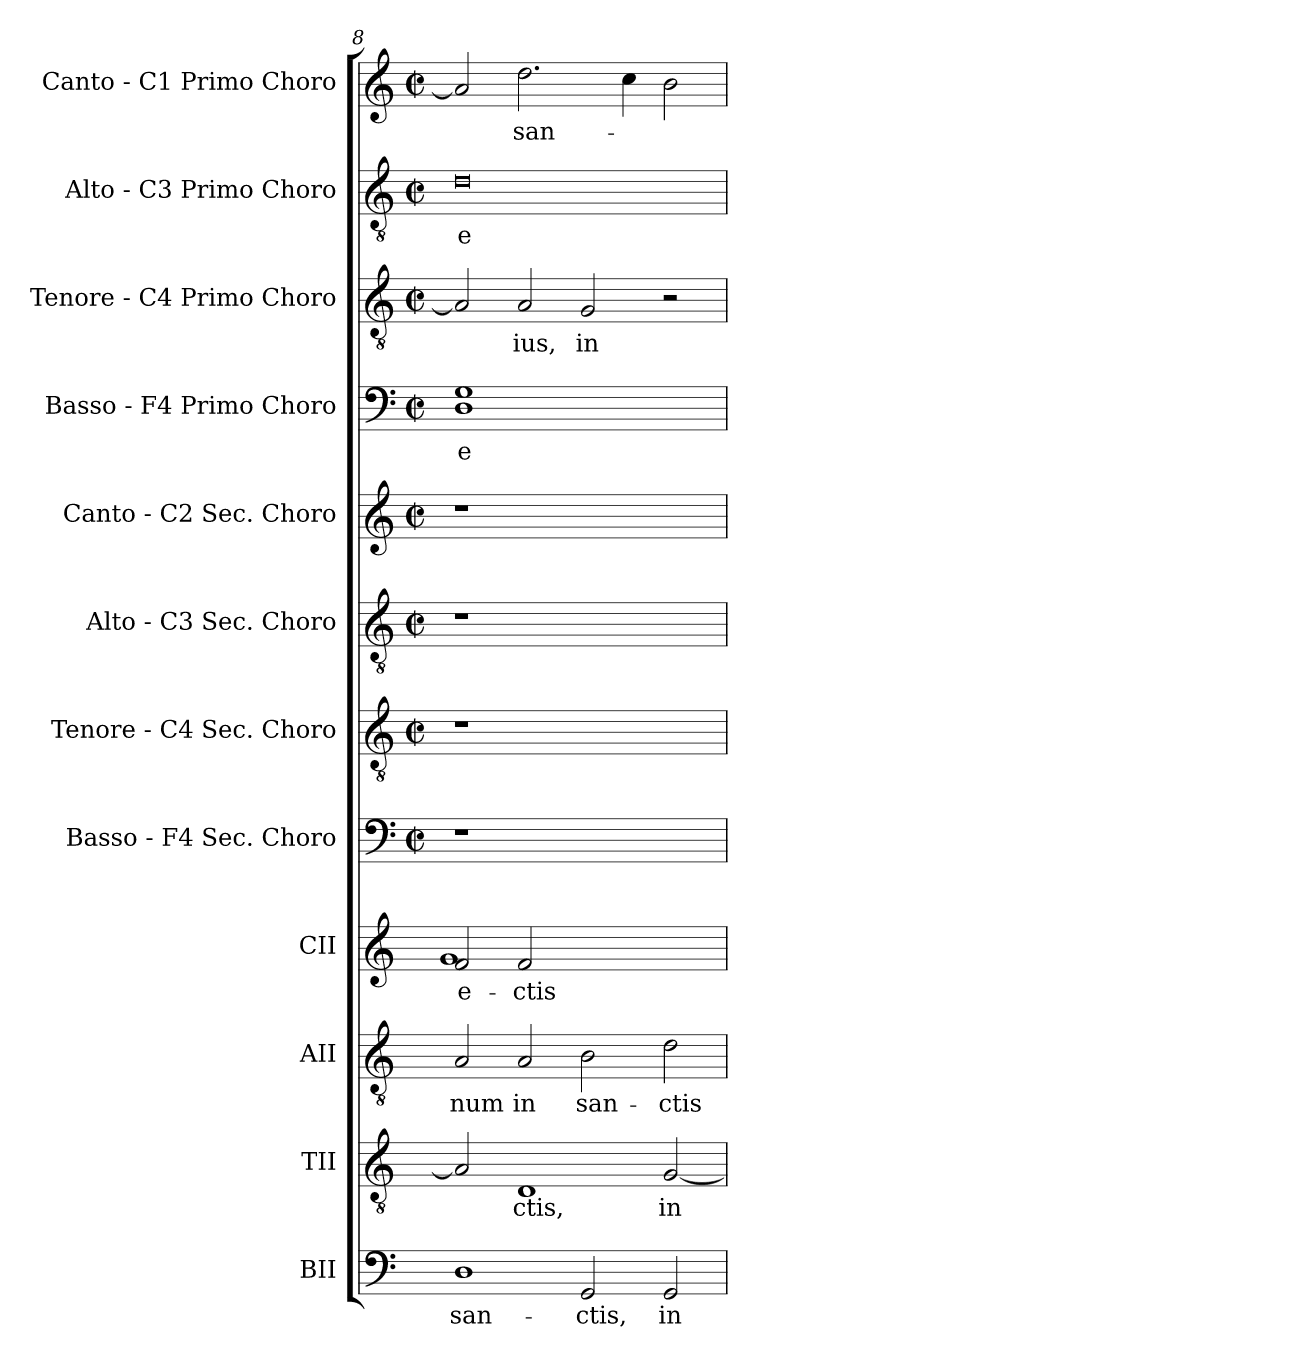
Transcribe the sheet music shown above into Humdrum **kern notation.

**kern	**text	**kern	**text	**kern	**text	**kern	**text	**kern	**kern	**kern	**kern	**kern	**text	**kern	**text	**kern	**text	**kern	**text
*part12	*part12	*part11	*part11	*part10	*part10	*part9	*part9	*part8	*part7	*part6	*part5	*part4	*part4	*part3	*part3	*part2	*part2	*part1	*part1
*staff12	*staff12	*staff11	*staff11	*staff10	*staff10	*staff9	*staff9	*staff8	*staff7	*staff6	*staff5	*staff4	*staff4	*staff3	*staff3	*staff2	*staff2	*staff1	*staff1
*I"BII	*	*I"TII	*	*I"AII	*	*I"CII	*	*I"Basso - F4  Sec. Choro	*I"Tenore - C4  Sec. Choro	*I"Alto - C3  Sec. Choro	*I"Canto - C2  Sec. Choro	*I"Basso - F4  Primo Choro	*	*I"Tenore - C4  Primo Choro	*	*I"Alto - C3  Primo Choro	*	*I"Canto - C1  Primo Choro	*
*I'BII	*	*I'TII	*	*I'AII	*	*I'CII	*	*I'Ch	*I'Ch	*I'Ch	*I'Ch	*I'BI	*	*I'TI	*	*I'AI	*	*I'CI	*
*clefF4	*	*clefGv2	*	*clefGv2	*	*clefG2	*	*clefF4	*clefGv2	*clefGv2	*clefG2	*clefF4	*	*clefGv2	*	*clefGv2	*	*clefG2	*
*	*	*	*	*	*	*	*	*M2/2	*M2/2	*M2/2	*M2/2	*M2/2	*	*M2/2	*	*M2/2	*	*M2/2	*
*	*	*	*	*	*	*	*	*met(c|)	*met(c|)	*met(c|)	*met(c|)	*met(c|)	*	*met(c|)	*	*met(c|)	*	*met(c|)	*
=8	=8	=8	=8	=8	=8	=8	=8	=8	=8	=8	=8	=8	=8	=8	=8	=8	=8	=8	=8
!	!LO:LY:b:cj	!	!	!	!LO:LY:b:cj	!	!LO:LY:b:cj	!	!	!	!	!	!	!	!	!	!	!	!
*	*	*	*	*	*	*^	*	*	*	*	*	*	*	*	*	*	*	*	*
!	!	!	!	!	!	!	!	!LO:LY:b:rj	!	!	!	!	!	!LO:LY:b:rj	!	!	!LO:N:vis=0	!LO:LY:b:rj	!	!
1D	san-	2A/]	.	2A/	-num	2f/	1g	e-	1r	1r	1r	1r	1D 1G	e-	2A/]	.	1d	e-	2a/]	.
!	!	!	!LO:LY:b:cj	!	!LO:LY:b:cj	!	!	!LO:LY:b:cj	!	!	!	!	!	!	!	!LO:LY:b:cj	!	!	!	!LO:LY:b:cj
.	.	1D	-ctis,	2A/	in	2f/	.	-ctis	.	.	.	.	.	.	2A/	-ius,	.	.	2.dd\	san-
!	!LO:LY:b:cj	!	!	!	!LO:LY:b:cj	!	!	!	!	!	!	!	!	!	!	!LO:LY:b:cj	!	!	!	!
2GG/	-ctis,	.	.	2B\	san-	1ryy	1ryy	.	1ryy	1ryy	1ryy	1ryy	1ryy	.	2G/	in	1ryy	.	.	.
.	.	.	.	.	.	.	.	.	.	.	.	.	.	.	.	.	.	.	4cc\	.
!	!LO:LY:b:cj	!	!LO:LY:b:cj	!	!LO:LY:b:cj	!	!	!	!	!	!	!	!	!	!	!	!	!	!	!
2GG/	in	[<2G/	in	2d\	-ctis	.	.	.	.	.	.	.	.	.	2r	.	.	.	2b\	.
*	*	*	*	*	*	*v	*v	*	*	*	*	*	*	*	*	*	*	*	*	*
=	=	=	=	=	=	=	=	=	=	=	=	=	=	=	=	=	=	=	=
*-	*-	*-	*-	*-	*-	*-	*-	*-	*-	*-	*-	*-	*-	*-	*-	*-	*-	*-	*-
